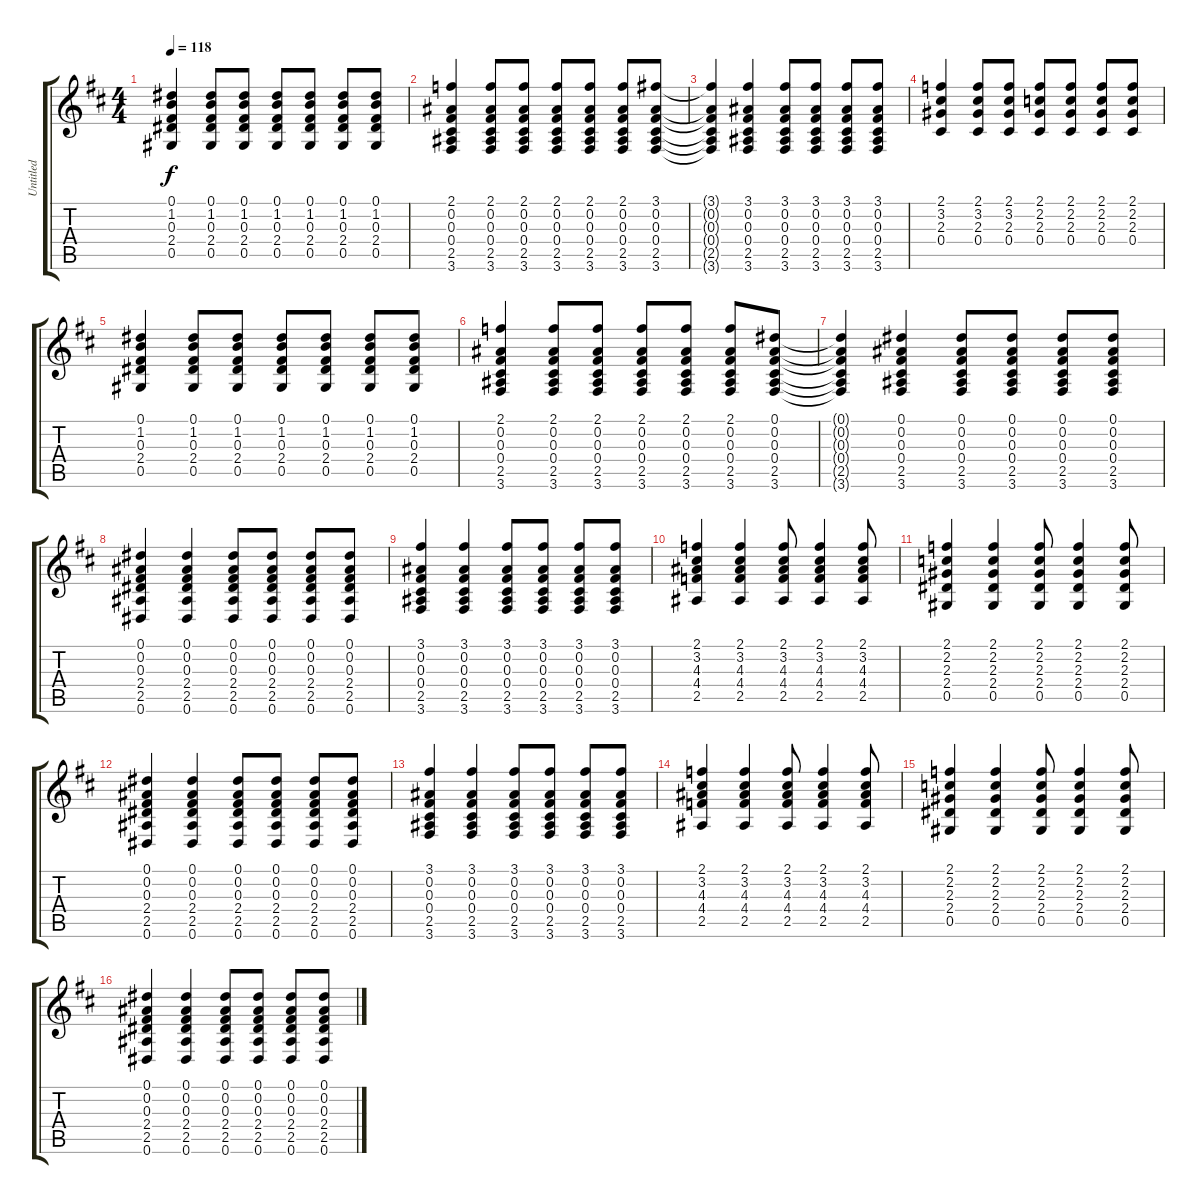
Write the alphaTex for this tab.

\track ("Untitled" "Untitled") {instrument acousticguitarsteel}
\staff {score tabs}
\tuning (Eb4 Bb3 Gb3 Db3 Ab2 Eb2) {hide}
\ts (4 4)
\tempo 118
\clef g2
\ks d
(0.1 1.2 0.3 2.4 0.5).4{dy f} (0.1 1.2 0.3 2.4 0.5).8 (0.1 1.2 0.3 2.4 0.5).8 (0.1 1.2 0.3 2.4 0.5).8 (0.1 1.2 0.3 2.4 0.5).8 (0.1 1.2 0.3 2.4 0.5).8 (0.1 1.2 0.3 2.4 0.5).8 |
(2.1 0.2 0.3 0.4 2.5 3.6).4 (2.1 0.2 0.3 0.4 2.5 3.6).8 (2.1 0.2 0.3 0.4 2.5 3.6).8 (2.1 0.2 0.3 0.4 2.5 3.6).8 (2.1 0.2 0.3 0.4 2.5 3.6).8 (2.1 0.2 0.3 0.4 2.5 3.6).8 (3.1 0.2 0.3 0.4 2.5 3.6).8 |
(3.1{t} 0.2{t} 0.3{t} 0.4{t} 2.5{t} 3.6{t}).4 (3.1 0.2 0.3 0.4 2.5 3.6).4 (3.1 0.2 0.3 0.4 2.5 3.6).8 (3.1 0.2 0.3 0.4 2.5 3.6).8 (3.1 0.2 0.3 0.4 2.5 3.6).8 (3.1 0.2 0.3 0.4 2.5 3.6).8 |
(2.1 3.2 2.3 0.4).4 (2.1 3.2 2.3 0.4).8 (2.1 3.2 2.3 0.4).8 (2.1 2.2 2.3 0.4).8 (2.1 2.2 2.3 0.4).8 (2.1 2.2 2.3 0.4).8 (2.1 2.2 2.3 0.4).8 |
(0.1 1.2 0.3 2.4 0.5).4 (0.1 1.2 0.3 2.4 0.5).8 (0.1 1.2 0.3 2.4 0.5).8 (0.1 1.2 0.3 2.4 0.5).8 (0.1 1.2 0.3 2.4 0.5).8 (0.1 1.2 0.3 2.4 0.5).8 (0.1 1.2 0.3 2.4 0.5).8 |
(2.1 0.2 0.3 0.4 2.5 3.6).4 (2.1 0.2 0.3 0.4 2.5 3.6).8 (2.1 0.2 0.3 0.4 2.5 3.6).8 (2.1 0.2 0.3 0.4 2.5 3.6).8 (2.1 0.2 0.3 0.4 2.5 3.6).8 (2.1 0.2 0.3 0.4 2.5 3.6).8 (0.1 0.2 0.3 0.4 2.5 3.6).8 |
(0.1{t} 0.2{t} 0.3{t} 0.4{t} 2.5{t} 3.6{t}).4 (0.1 0.2 0.3 0.4 2.5 3.6).4 (0.1 0.2 0.3 0.4 2.5 3.6).8 (0.1 0.2 0.3 0.4 2.5 3.6).8 (0.1 0.2 0.3 0.4 2.5 3.6).8 (0.1 0.2 0.3 0.4 2.5 3.6).8 |
(0.1 0.2 0.3 2.4 2.5 0.6).4 (0.1 0.2 0.3 2.4 2.5 0.6).4 (0.1 0.2 0.3 2.4 2.5 0.6).8 (0.1 0.2 0.3 2.4 2.5 0.6).8 (0.1 0.2 0.3 2.4 2.5 0.6).8 (0.1 0.2 0.3 2.4 2.5 0.6).8 |
(3.1 0.2 0.3 0.4 2.5 3.6).4 (3.1 0.2 0.3 0.4 2.5 3.6).4 (3.1 0.2 0.3 0.4 2.5 3.6).8 (3.1 0.2 0.3 0.4 2.5 3.6).8 (3.1 0.2 0.3 0.4 2.5 3.6).8 (3.1 0.2 0.3 0.4 2.5 3.6).8 |
(2.1 3.2 4.3 4.4 2.5).4 (2.1 3.2 4.3 4.4 2.5).4 (2.1 3.2 4.3 4.4 2.5).8 (2.1 3.2 4.3 4.4 2.5).4 (2.1 3.2 4.3 4.4 2.5).8 |
(2.1 2.2 2.3 2.4 0.5).4 (2.1 2.2 2.3 2.4 0.5).4 (2.1 2.2 2.3 2.4 0.5).8 (2.1 2.2 2.3 2.4 0.5).4 (2.1 2.2 2.3 2.4 0.5).8 |
(0.1 0.2 0.3 2.4 2.5 0.6).4 (0.1 0.2 0.3 2.4 2.5 0.6).4 (0.1 0.2 0.3 2.4 2.5 0.6).8 (0.1 0.2 0.3 2.4 2.5 0.6).8 (0.1 0.2 0.3 2.4 2.5 0.6).8 (0.1 0.2 0.3 2.4 2.5 0.6).8 |
(3.1 0.2 0.3 0.4 2.5 3.6).4 (3.1 0.2 0.3 0.4 2.5 3.6).4 (3.1 0.2 0.3 0.4 2.5 3.6).8 (3.1 0.2 0.3 0.4 2.5 3.6).8 (3.1 0.2 0.3 0.4 2.5 3.6).8 (3.1 0.2 0.3 0.4 2.5 3.6).8 |
(2.1 3.2 4.3 4.4 2.5).4 (2.1 3.2 4.3 4.4 2.5).4 (2.1 3.2 4.3 4.4 2.5).8 (2.1 3.2 4.3 4.4 2.5).4 (2.1 3.2 4.3 4.4 2.5).8 |
(2.1 2.2 2.3 2.4 0.5).4 (2.1 2.2 2.3 2.4 0.5).4 (2.1 2.2 2.3 2.4 0.5).8 (2.1 2.2 2.3 2.4 0.5).4 (2.1 2.2 2.3 2.4 0.5).8 |
(0.1 0.2 0.3 2.4 2.5 0.6).4 (0.1 0.2 0.3 2.4 2.5 0.6).4 (0.1 0.2 0.3 2.4 2.5 0.6).8 (0.1 0.2 0.3 2.4 2.5 0.6).8 (0.1 0.2 0.3 2.4 2.5 0.6).8 (0.1 0.2 0.3 2.4 2.5 0.6).8
